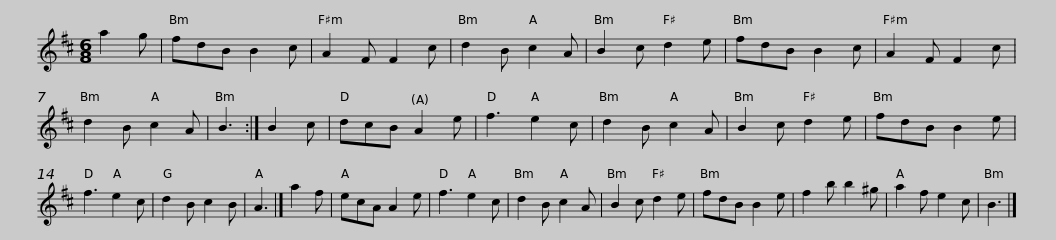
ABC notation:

X:1
L:1/8
M:6/8
I:linebreak $
K:Bmin
V:1 treble
V:1
 a2 g | fdB B2 c | A2 F F2 c | d2 B c2 A | B2 c d2 e | %5
 fdB B2 c | A2 F F2 c | d2 B c2 A | B3 :| B2 c |$ %10
 dcB A2 e | f3 e2 c | d2 B c2 A | B2 c d2 e | fdB B2 e | %15
 f3 e2 c | d2 B c2 B | A3 |] a2 f | ecA A2 e |$ %20
 f3 e2 c | d2 B c2 A | B2 c d2 e | fdB B2 e | f2 b b2 ^g | %25
 a2 f e2 c | B3 |] %27
